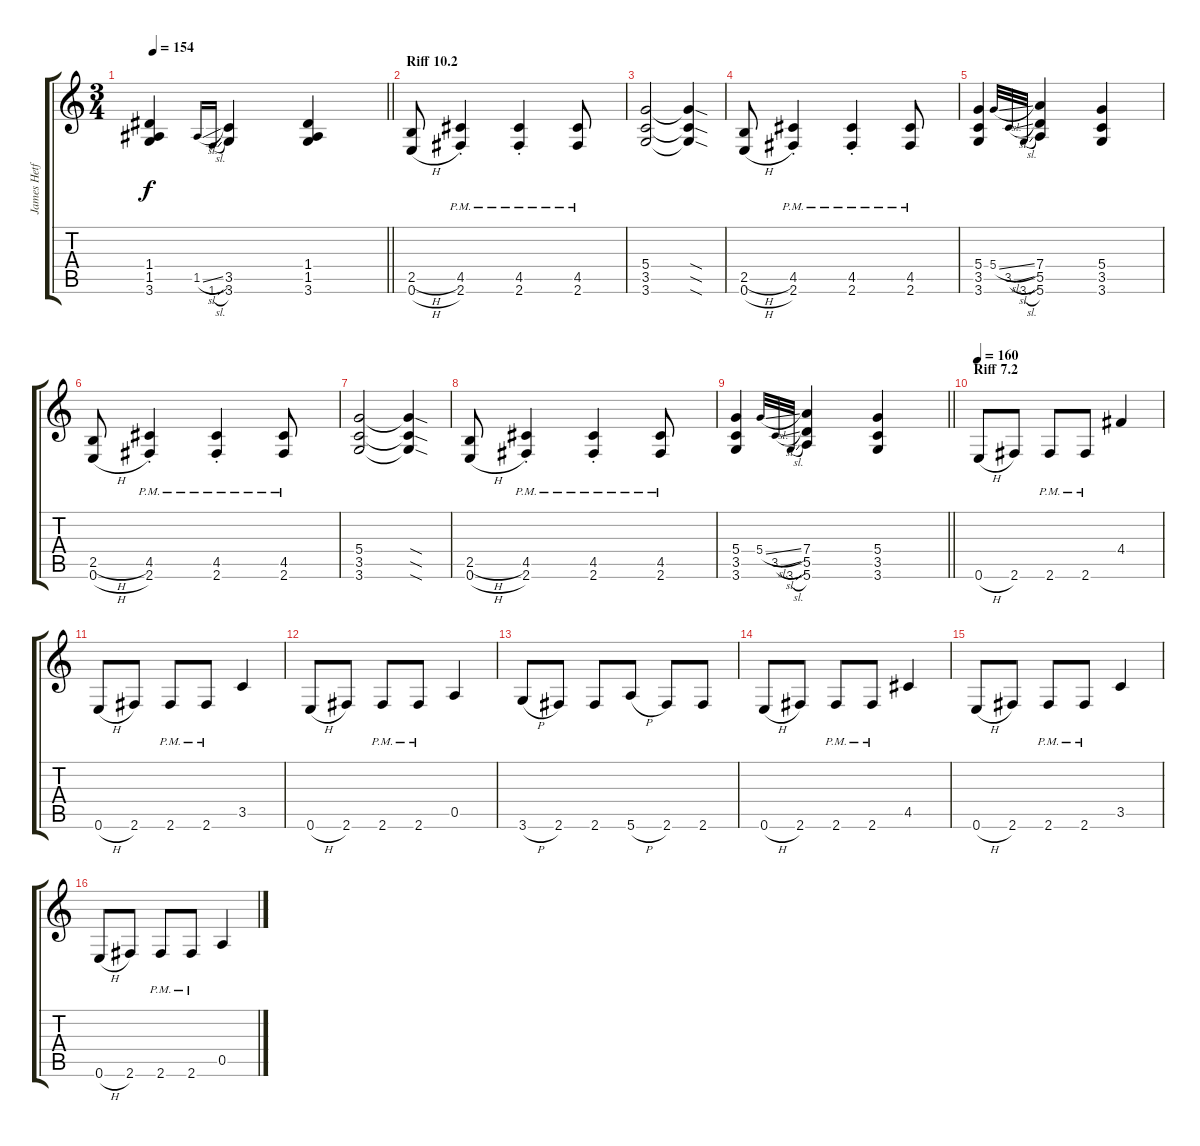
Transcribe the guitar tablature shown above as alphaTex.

\track ("James Hetfield Riff" "James Hetf") {instrument distortionguitar}
\staff {score tabs}
\tuning (E4 B3 G3 D3 A2 E2) {hide}
\ts (3 4)
\tempo 154
\clef g2
\barLineRight lightlight
\ks c
(1.4 1.5 3.6).4{dy f} 1.5{sl}.16{gr onbeat} 1.6{sl}.16{gr onbeat} (3.5 3.6).4 (1.4 1.5 3.6).4 |
\section ("" "Riff 10.2")
(2.5{h} 0.6{h}).8 (4.5{pm st} 2.6{pm st}).4 (4.5{pm st} 2.6{pm st}).4 (4.5{pm} 2.6{pm}).8 |
(5.4 3.5 3.6).2 (5.4{sod t} 3.5{sod t} 3.6{sod t}).4 |
(2.5{h} 0.6{h}).8 (4.5{pm st} 2.6{pm st}).4 (4.5{pm st} 2.6{pm st}).4 (4.5{pm} 2.6{pm}).8 |
(5.4 3.5 3.6).4 5.4{sl}.32{gr onbeat} 3.5{sl}.32{gr onbeat} 3.6{sl}.32{gr onbeat} (7.4 5.5 5.6).4 (5.4 3.5 3.6).4 |
(2.5{h} 0.6{h}).8 (4.5{pm st} 2.6{pm st}).4 (4.5{pm st} 2.6{pm st}).4 (4.5{pm} 2.6{pm}).8 |
(5.4 3.5 3.6).2 (5.4{sod t} 3.5{sod t} 3.6{sod t}).4 |
(2.5{h} 0.6{h}).8 (4.5{pm st} 2.6{pm st}).4 (4.5{pm st} 2.6{pm st}).4 (4.5{pm} 2.6{pm}).8 |
\barLineRight lightlight
(5.4 3.5 3.6).4 5.4{sl}.32{gr onbeat} 3.5{sl}.32{gr onbeat} 3.6{sl}.32{gr onbeat} (7.4 5.5 5.6).4 (5.4 3.5 3.6).4 |
\section ("" "Riff 7.2")
\tempo 160
0.6{h}.8 2.6.8 2.6{pm}.8 2.6{pm}.8 4.4.4 |
0.6{h}.8 2.6.8 2.6{pm}.8 2.6{pm}.8 3.5.4 |
0.6{h}.8 2.6.8 2.6{pm}.8 2.6{pm}.8 0.5.4 |
3.6{h}.8 2.6.8 2.6.8 5.6{h}.8 2.6.8 2.6.8 |
0.6{h}.8 2.6.8 2.6{pm}.8 2.6{pm}.8 4.5.4 |
0.6{h}.8 2.6.8 2.6{pm}.8 2.6{pm}.8 3.5.4 |
0.6{h}.8 2.6.8 2.6{pm}.8 2.6{pm}.8 0.5.4
